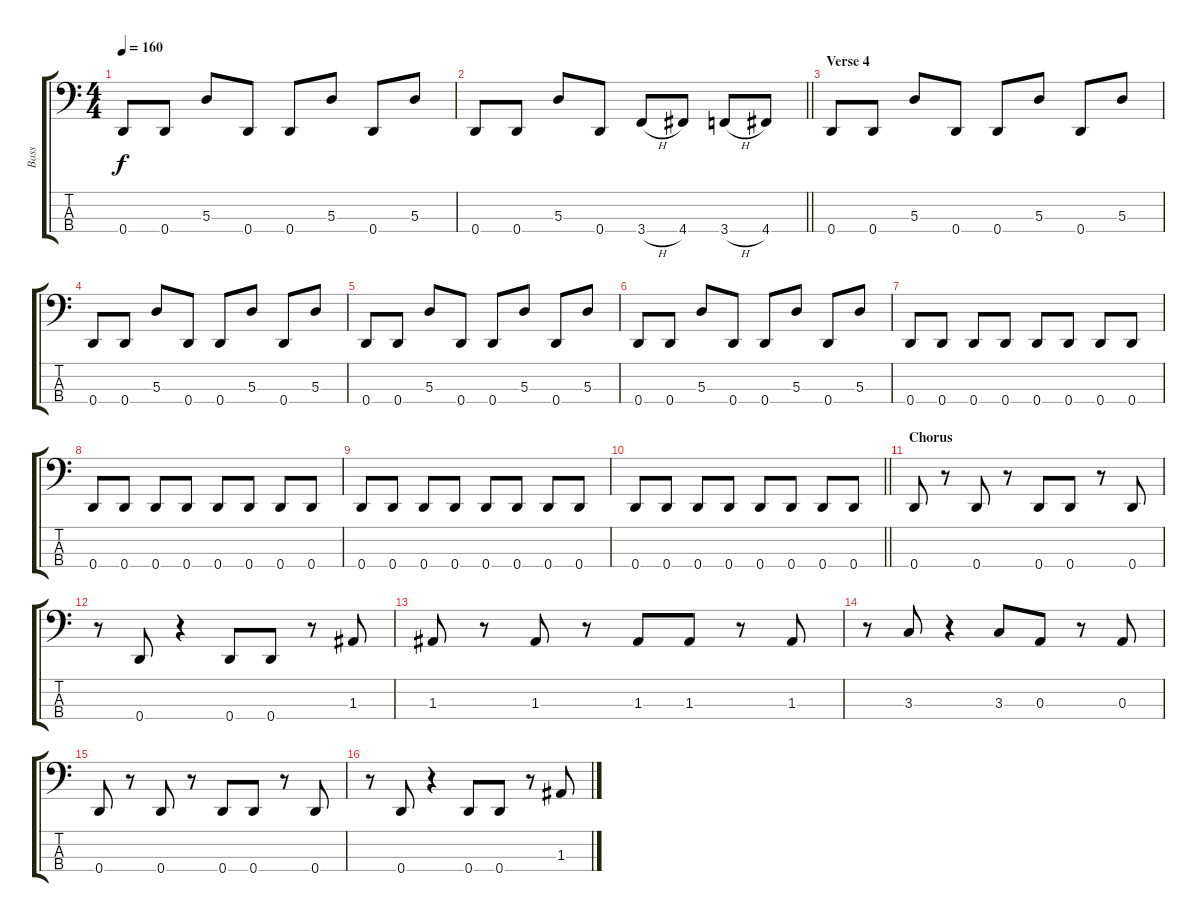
\track ("Bass" "Bass") {instrument electricbasspick}
\staff {score tabs}
\tuning (G2 D2 A1 D1) {hide}
\ts (4 4)
\tempo 160
\clef f4
\ks c
0.4.8{dy f} 0.4.8 5.3.8 0.4.8 0.4.8 5.3.8 0.4.8 5.3.8 |
\barLineRight lightlight
0.4.8 0.4.8 5.3.8 0.4.8 3.4{h}.8 4.4.8 3.4{h}.8 4.4.8 |
\section ("" "Verse 4")
0.4.8 0.4.8 5.3.8 0.4.8 0.4.8 5.3.8 0.4.8 5.3.8 |
0.4.8 0.4.8 5.3.8 0.4.8 0.4.8 5.3.8 0.4.8 5.3.8 |
0.4.8 0.4.8 5.3.8 0.4.8 0.4.8 5.3.8 0.4.8 5.3.8 |
0.4.8 0.4.8 5.3.8 0.4.8 0.4.8 5.3.8 0.4.8 5.3.8 |
0.4.8 0.4.8 0.4.8 0.4.8 0.4.8 0.4.8 0.4.8 0.4.8 |
0.4.8 0.4.8 0.4.8 0.4.8 0.4.8 0.4.8 0.4.8 0.4.8 |
0.4.8 0.4.8 0.4.8 0.4.8 0.4.8 0.4.8 0.4.8 0.4.8 |
\barLineRight lightlight
0.4.8 0.4.8 0.4.8 0.4.8 0.4.8 0.4.8 0.4.8 0.4.8 |
\section ("" "Chorus")
0.4.8 r.8 0.4.8 r.8 0.4.8 0.4.8 r.8 0.4.8 |
r.8 0.4.8 r.4 0.4.8 0.4.8 r.8 1.3.8 |
1.3.8 r.8 1.3.8 r.8 1.3.8 1.3.8 r.8 1.3.8 |
r.8 3.3.8 r.4 3.3.8 0.3.8 r.8 0.3.8 |
0.4.8 r.8 0.4.8 r.8 0.4.8 0.4.8 r.8 0.4.8 |
r.8 0.4.8 r.4 0.4.8 0.4.8 r.8 1.3.8
